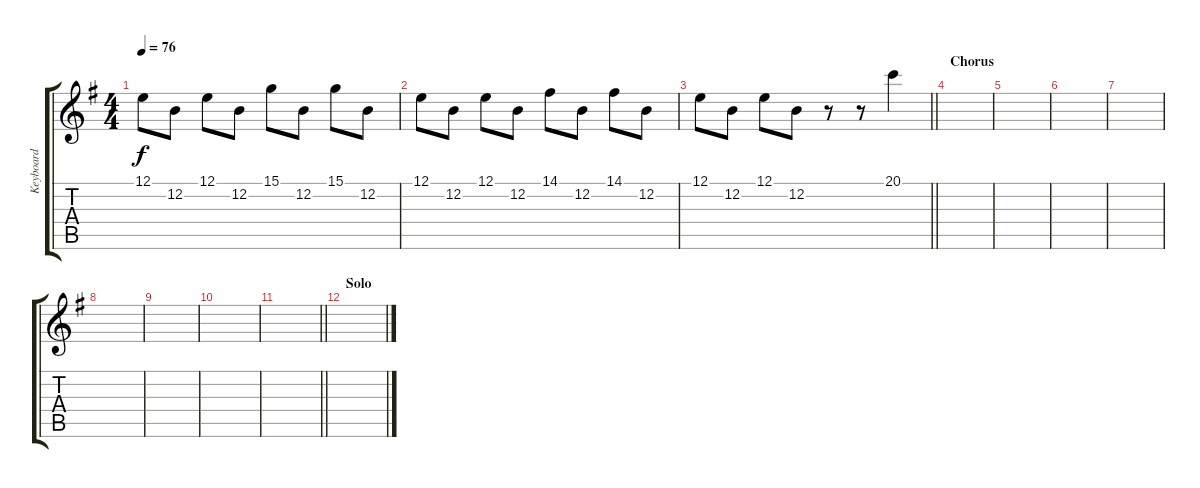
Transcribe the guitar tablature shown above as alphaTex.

\track ("Keyboard" "Keyboard") {instrument fx8scifi}
\staff {score tabs}
\tuning (E4 B3 G3 D3 A2 E2) {hide}
\ts (4 4)
\tempo 76
\clef g2
\ks g
12.1.8{dy f} 12.2.8 12.1.8 12.2.8 15.1.8 12.2.8 15.1.8 12.2.8 |
12.1.8 12.2.8 12.1.8 12.2.8 14.1.8 12.2.8 14.1.8 12.2.8 |
\barLineRight lightlight
12.1.8 12.2.8 12.1.8 12.2.8 r.8 r.8 20.1.4{volume 13 instrument recorder} |
\section ("" "Chorus")
|
|
|
|
|
|
|
\barLineRight lightlight
|
\section ("" "Solo")
